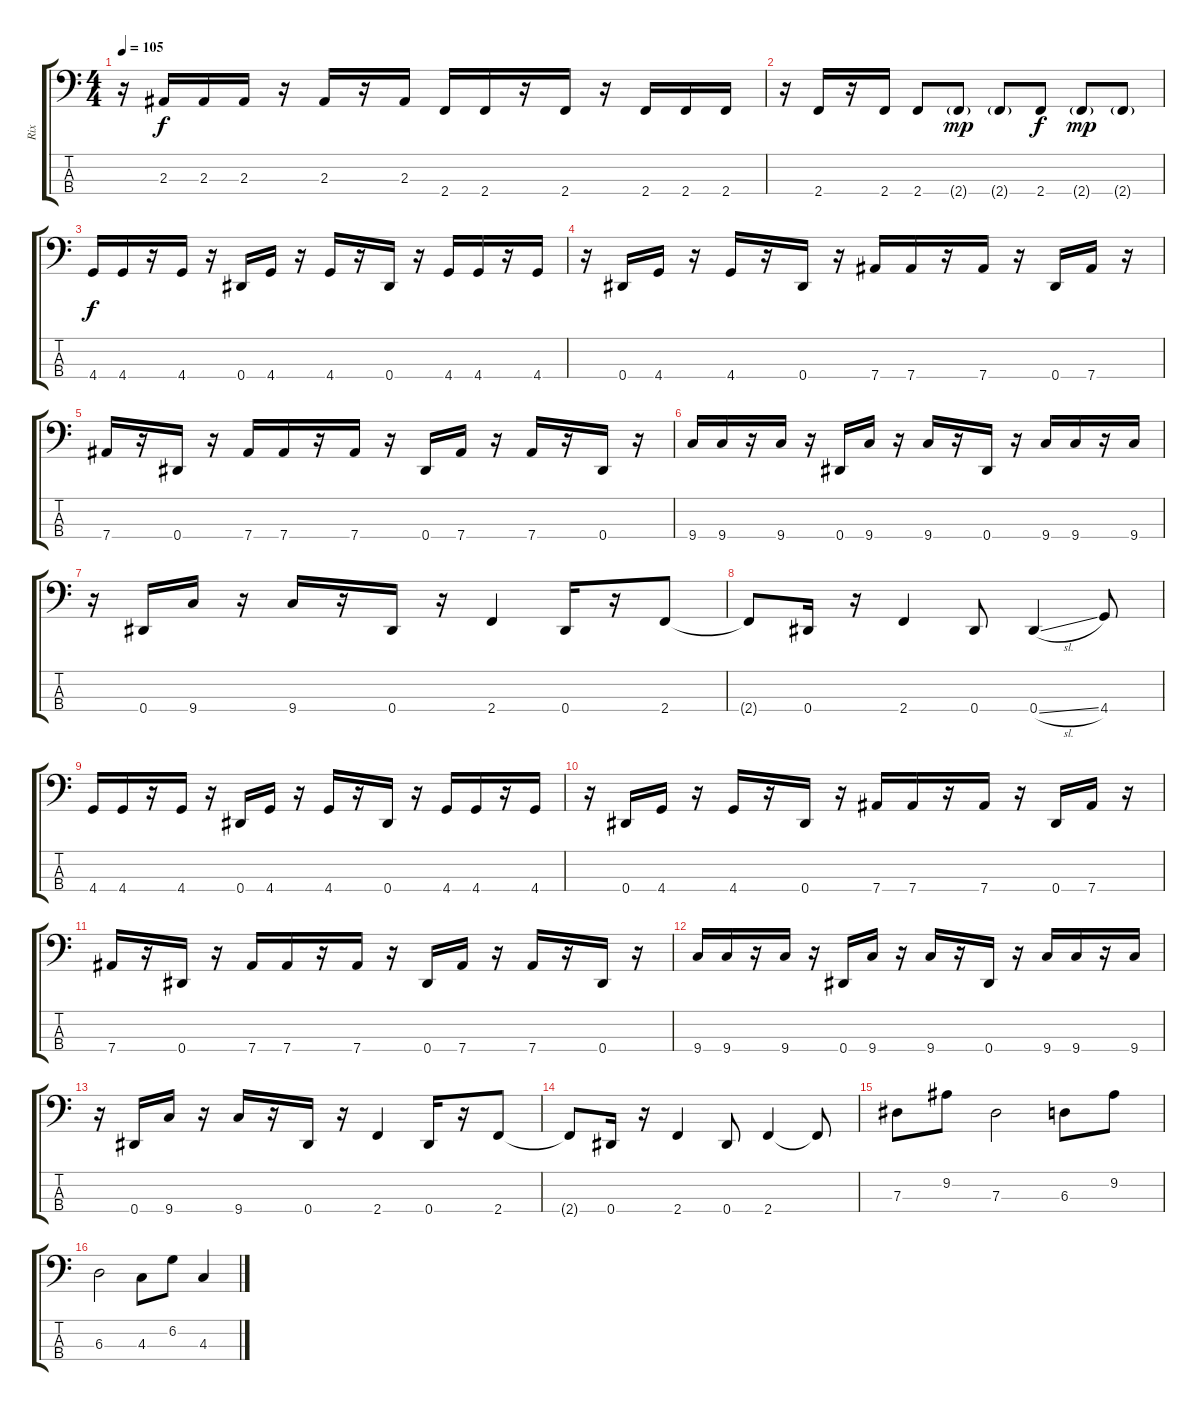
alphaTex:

\track ("Rix" "Rix") {instrument electricbasspick}
\staff {score tabs}
\tuning (Gb2 Db2 Ab1 Eb1) {hide}
\ts (4 4)
\tempo 105
\clef f4
\ks c
r.16{dy f} 2.3.16 2.3.16 2.3.16 r.16 2.3.16 r.16 2.3.16 2.4.16 2.4.16 r.16 2.4.16 r.16 2.4.16 2.4.16 2.4.16 |
r.16 2.4.16 r.16 2.4.16 2.4.8 2.4{g}.8{dy mp} 2.4{g}.8 2.4.8{dy f} 2.4{g}.8{dy mp} 2.4{g}.8 |
4.4.16{dy f} 4.4.16 r.16 4.4.16 r.16 0.4.16 4.4.16 r.16 4.4.16 r.16 0.4.16 r.16 4.4.16 4.4.16 r.16 4.4.16 |
r.16 0.4.16 4.4.16 r.16 4.4.16 r.16 0.4.16 r.16 7.4.16 7.4.16 r.16 7.4.16 r.16 0.4.16 7.4.16 r.16 |
7.4.16 r.16 0.4.16 r.16 7.4.16 7.4.16 r.16 7.4.16 r.16 0.4.16 7.4.16 r.16 7.4.16 r.16 0.4.16 r.16 |
9.4.16 9.4.16 r.16 9.4.16 r.16 0.4.16 9.4.16 r.16 9.4.16 r.16 0.4.16 r.16 9.4.16 9.4.16 r.16 9.4.16 |
r.16 0.4.16 9.4.16 r.16 9.4.16 r.16 0.4.16 r.16 2.4.4 0.4.16 r.16 2.4.8 |
2.4{t}.8 0.4.16 r.16 2.4.4 0.4.8 0.4{sl}.4 4.4.8 |
4.4.16 4.4.16 r.16 4.4.16 r.16 0.4.16 4.4.16 r.16 4.4.16 r.16 0.4.16 r.16 4.4.16 4.4.16 r.16 4.4.16 |
r.16 0.4.16 4.4.16 r.16 4.4.16 r.16 0.4.16 r.16 7.4.16 7.4.16 r.16 7.4.16 r.16 0.4.16 7.4.16 r.16 |
7.4.16 r.16 0.4.16 r.16 7.4.16 7.4.16 r.16 7.4.16 r.16 0.4.16 7.4.16 r.16 7.4.16 r.16 0.4.16 r.16 |
9.4.16 9.4.16 r.16 9.4.16 r.16 0.4.16 9.4.16 r.16 9.4.16 r.16 0.4.16 r.16 9.4.16 9.4.16 r.16 9.4.16 |
r.16 0.4.16 9.4.16 r.16 9.4.16 r.16 0.4.16 r.16 2.4.4 0.4.16 r.16 2.4.8 |
2.4{t}.8 0.4.16 r.16 2.4.4 0.4.8 2.4.4 2.4{t}.8 |
7.3.8 9.2.8 7.3.2 6.3.8 9.2.8 |
6.3.2 4.3.8 6.2.8 4.3.4
